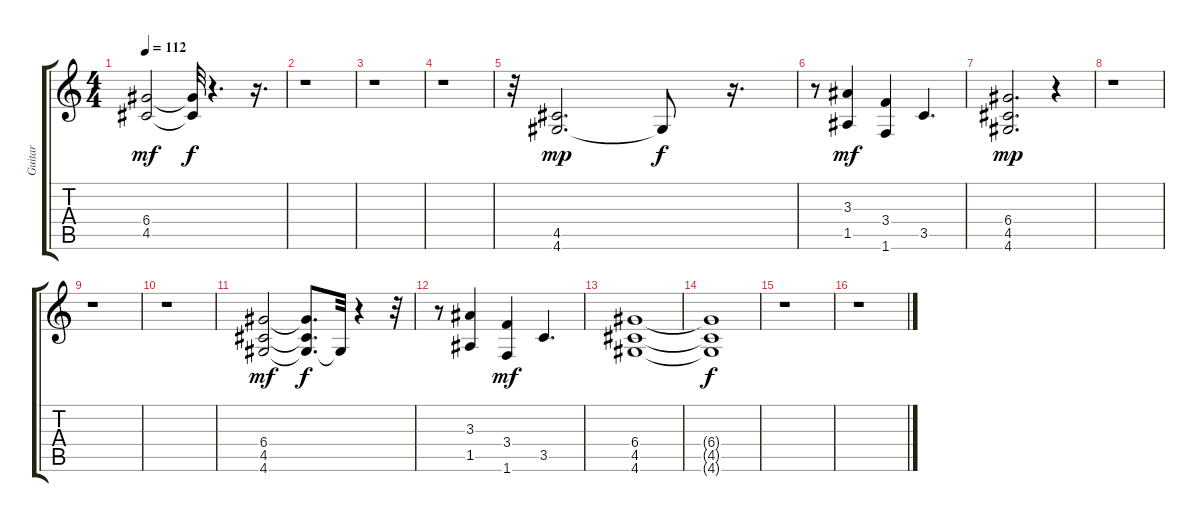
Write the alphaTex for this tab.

\track ("Guitar" "Guitar") {instrument acousticguitarsteel}
\staff {score tabs}
\tuning (E4 B3 G3 D3 A2 E2) {hide}
\ts (4 4)
\tempo 112
\clef g2
\ks c
(6.4 4.5).2{dy mf} (6.4{t} 4.5{t}).32{dy f} r.4{d} r.16{d} |
r.1 |
r.1 |
r.1 |
r.32 (4.5 4.6).2{d dy mp} 4.6{t}.8{dy f} r.16{d} |
r.8 (3.3 1.5).4{dy mf} (3.4 1.6).4 3.5.4{d} |
(6.4 4.5 4.6).2{d dy mp} r.4 |
r.1 |
r.1 |
r.1 |
(6.4 4.5 4.6).2{dy mf} (6.4{t} 4.5{t} 4.6{t}).8{d dy f} 4.6{t}.32 r.4 r.32 |
r.8 (3.3 1.5).4 (3.4 1.6).4{dy mf} 3.5.4{d} |
(6.4 4.5 4.6).1 |
(6.4{t} 4.5{t} 4.6{t}).1{dy f} |
r.1 |
r.1
